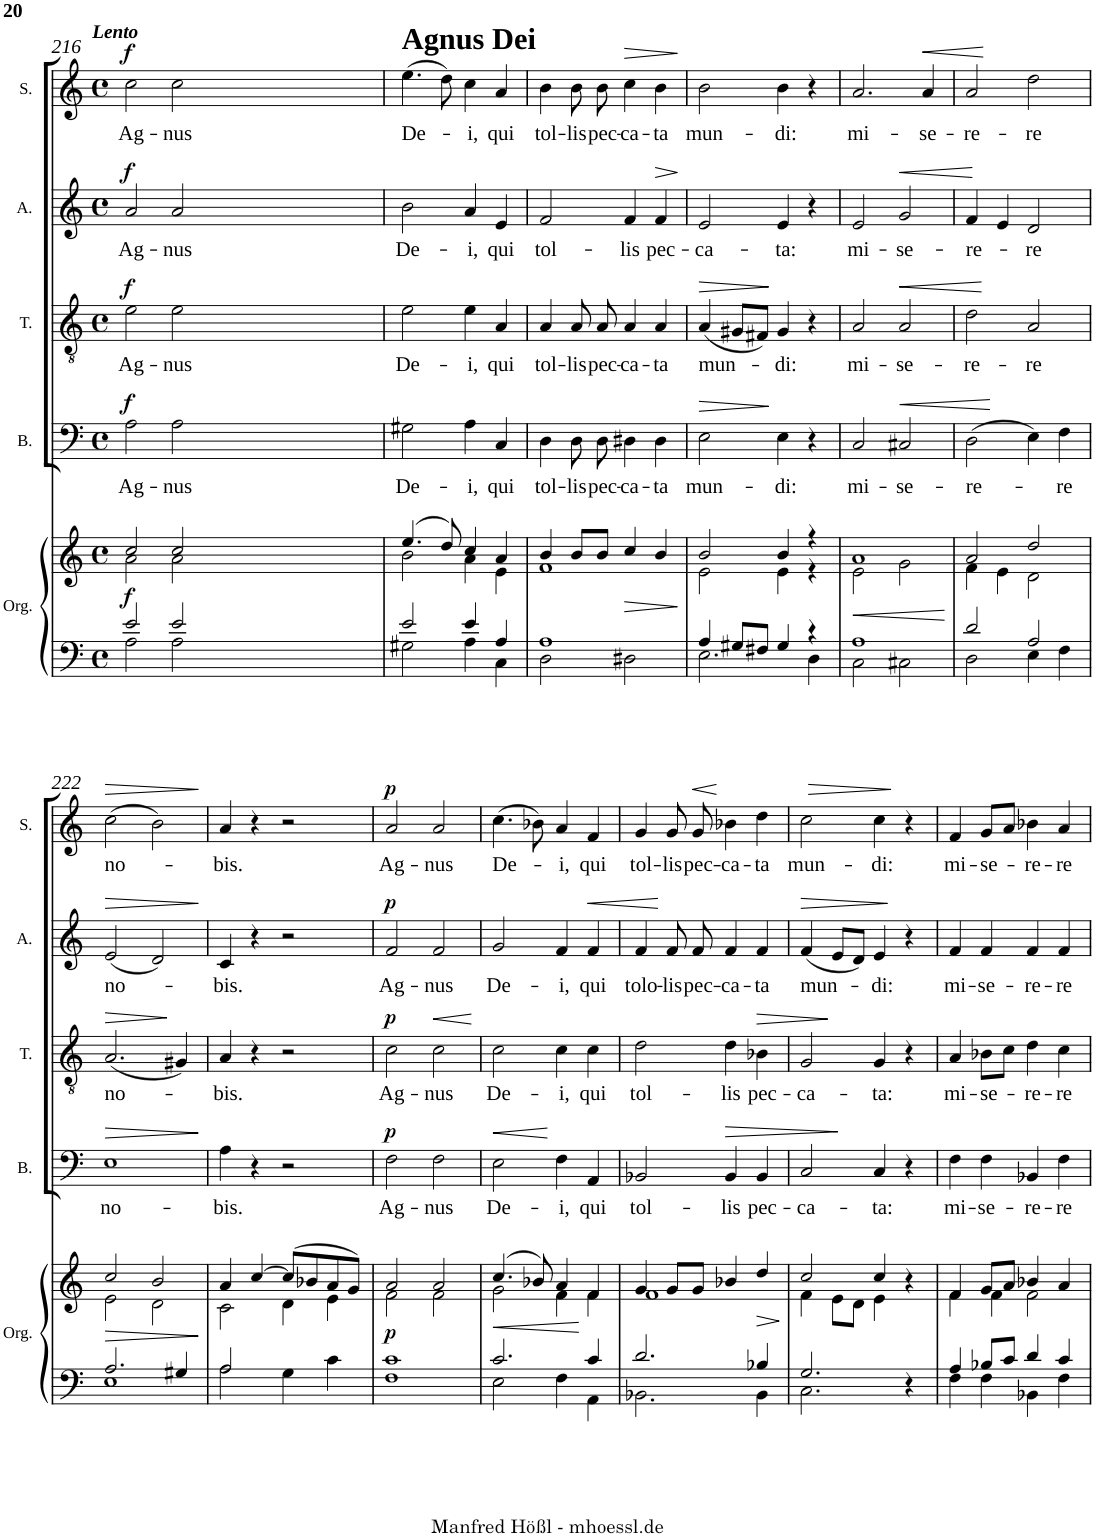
**kern	**kern	**dynam	**kern	**text	**dynam	**kern	**text	**dynam	**kern	**text	**dynam	**kern	**text	**dynam
*part5	*part5	*part5	*part4	*part4	*part4	*part3	*part3	*part3	*part2	*part2	*part2	*part1	*part1	*part1
*staff6	*staff5	*staff5/6	*staff4	*staff4	*staff4	*staff3	*staff3	*staff3	*staff2	*staff2	*staff2	*staff1	*staff1	*staff1
*I"Organ	*	*	*I"Bass	*	*	*I"Tenor	*	*	*I"Alto	*	*	*I"Soprano	*	*
*I'Org.	*	*	*I'B.	*	*	*I'T.	*	*	*I'A.	*	*	*I'S.	*	*
!!LO:PB:g=z
*clefF4	*clefG2	*	*clefF4	*	*	*clefGv2	*	*	*clefG2	*	*	*clefG2	*	*
*k[]	*k[]	*	*k[]	*	*	*k[]	*	*	*k[]	*	*	*k[]	*	*
*C:	*C:	*	*C:	*	*	*C:	*	*	*C:	*	*	*C:	*	*
*M4/4	*M4/4	*	*M4/4	*	*	*M4/4	*	*	*M4/4	*	*	*M4/4	*	*
*met(c)	*met(c)	*	*met(c)	*	*	*met(c)	*	*	*met(c)	*	*	*met(c)	*	*
=216	=216	=216	=216	=216	=216	=216	=216	=216	=216	=216	=216	=216	=216	=216
*^	*^	*	*	*	*	*	*	*	*	*	*	*	*	*
!	!	!	!	!	!	!	!	!	!	!	!	!	!	!LO:TX:a:Bi:t=Lento	!	!
!	!	!	!	!LO:DY:b	!	!LO:LY:b	!LO:DY:a	!	!LO:LY:b	!LO:DY:a	!	!LO:LY:b	!LO:DY:a	!	!LO:LY:b	!LO:DY:a
2e/	2A\	2cc/	2a\	f	2A\	Ag-	f	2e\	Ag-	f	2a/	Ag-	f	2cc\	Ag-	f
!	!	!	!	!	!	!LO:LY:b	!	!	!LO:LY:b	!	!	!LO:LY:b	!	!	!LO:LY:b	!
2e/	2A\	2cc/	2a\	.	2A\	-nus	.	2e\	-nus	.	2a/	-nus	.	2cc\	-nus	.
0ryy	0ryy	0ryy	0ryy	.	0ryy	.	.	0ryy	.	.	0ryy	.	.	16ryy	.	.
1ryy	1ryy	1ryy	1ryy	.	1ryy	.	.	1ryy	.	.	1ryy	.	.	.	.	.
2ryy	2ryy	2ryy	2ryy	.	2ryy	.	.	2ryy	.	.	2ryy	.	.	.	.	.
16ryy	16ryy	16ryy	16ryy	.	16ryy	.	.	16ryy	.	.	16ryy	.	.	.	.	.
!	!	!	!	!	!	!	!	!	!	!	!	!	!	!LO:TX:a:B:t=Agnus Dei	!	!
=217	=217	=217	=217	=217	=217	=217	=217	=217	=217	=217	=217	=217	=217	=217	=217	=217
!	!	!	!	!	!	!LO:LY:b	!	!	!LO:LY:b	!	!	!LO:LY:b	!	!	!LO:LY:b	!
2e/	2G#X\	(4.ee/	2b\	.	2G#X\	De-	.	2e\	De-	.	2b\	De-	.	(>4.ee\	De-	.
.	.	8dd/)	.	.	.	.	.	.	.	.	.	.	.	8dd\)	.	.
!	!	!	!	!	!	!LO:LY:b	!	!	!LO:LY:b	!	!	!LO:LY:b	!	!	!LO:LY:b	!
4e/	4A\	4cc/	4a\	.	4A\	-i,	.	4e\	-i,	.	4a/	-i,	.	4cc\	-i,	.
!	!	!	!	!	!	!LO:LY:b	!	!	!LO:LY:b	!	!	!LO:LY:b	!	!	!LO:LY:b	!
4A/	4C\	4a/	4e\	.	4C/	qui	.	4A/	qui	.	4e/	qui	.	4a/	qui	.
=218	=218	=218	=218	=218	=218	=218	=218	=218	=218	=218	=218	=218	=218	=218	=218	=218
!	!	!	!	!	!	!LO:LY:b	!	!	!LO:LY:b	!	!	!LO:LY:b	!	!	!LO:LY:b	!
1A	2D\	4b/	1f	.	4D\	tol-	.	4A/	tol-	.	2f/	tol-	.	4b\	tol-	.
!	!	!	!	!	!	!LO:LY:b	!	!	!LO:LY:b	!	!	!	!	!	!LO:LY:b	!
.	.	8b/L	.	.	8D\L	-lis	.	8A/	-lis	.	.	.	.	8b\	-lis	.
!	!	!	!	!	!	!LO:LY:b	!	!	!LO:LY:b	!	!	!	!	!	!LO:LY:b	!
.	.	8b/J	.	.	8D\J	pec-	.	8A/	pec-	.	.	.	.	8b\	pec-	.
!	!	!	!	!LO:HP:b	!	!LO:LY:b	!	!	!LO:LY:b	!	!	!LO:LY:b	!	!	!LO:LY:b	!LO:HP:b
.	2D#X\	4cc/	.	>	4D#X\	-ca-	.	4A/	-ca-	.	4f/	-lis	.	4cc\	-ca-	>
!	!	!	!	!	!	!LO:LY:b	!	!	!LO:LY:b	!	!	!LO:LY:b	!LO:HP:b	!	!LO:LY:b	!
.	.	4b/	.	.	4D#\	-ta	.	4A/	-ta	.	4f/	pec-	>	4b\	-ta	.
=219	=219	=219	=219	=219	=219	=219	=219	=219	=219	=219	=219	=219	=219	=219	=219	=219
!	!	!	!	!	!	!LO:LY:b	!LO:HP:b	!	!LO:LY:b	!LO:HP:b	!	!LO:LY:b	!	!	!LO:LY:b	!
4A/	2.E\	2b/	2e\	.	2E\	mun-	>	(<4A/	mun-	>	2e/	-ca-	.	2b\	mun-	.
8G#X/L	.	.	.	.	.	.	.	8G#X/L	.	.	.	.	.	.	.	.
8F#X/J	.	.	.	.	.	.	.	8F#X/J)	.	.	.	.	.	.	.	.
!	!	!	!	!	!	!LO:LY:b	!	!	!LO:LY:b	!	!	!LO:LY:b	!	!	!LO:LY:b	!
4G#/	.	4b/	4e\	.	4E\	-di:	.	4G#/	-di:	.	4e/	-ta:	.	4b\	-di:	.
4r	4D\	4r	4r	.	4r	.	.	4r	.	.	4r	.	.	4r	.	.
=220	=220	=220	=220	=220	=220	=220	=220	=220	=220	=220	=220	=220	=220	=220	=220	=220
!	!	!	!	!LO:HP:b	!	!LO:LY:b	!	!	!LO:LY:b	!	!	!LO:LY:b	!	!	!LO:LY:b	!
1A	2C\	1a	2e\	<	2C/	mi-	.	2A/	mi-	.	2e/	mi-	.	2.a/	mi-	.
!	!	!	!	!	!	!LO:LY:b	!LO:HP:b	!	!LO:LY:b	!LO:HP:b	!	!LO:LY:b	!LO:HP:b	!	!	!
.	2C#X\	.	2g\	.	2C#X/	-se-	<	2A/	-se-	<	2g/	-se-	<	.	.	.
!	!	!	!	!	!	!	!	!	!	!	!	!	!	!	!LO:LY:b	!LO:HP:b
.	.	.	.	.	.	.	.	.	.	.	.	.	.	4a/	-se-	<
*v	*v	*	*	*	*	*	*	*	*	*	*	*	*	*	*	*
*	*v	*v	*	*	*	*	*	*	*	*	*	*	*	*	*
.	.	]	.	.	.	.	.	.	.	.	.	.	.	.
=221	=221	=221	=221	=221	=221	=221	=221	=221	=221	=221	=221	=221	=221	=221
*^	*^	*	*	*	*	*	*	*	*	*	*	*	*	*
!	!	!	!	!	!	!LO:LY:b	!	!	!LO:LY:b	!	!	!LO:LY:b	!	!	!LO:LY:b	!
2d/	2D\	2a/	4f\	.	(>2D\	-re-	.	2d\	-re-	.	4f/	-re-	.	2a/	-re-	.
.	.	.	4e\	.	.	.	.	.	.	.	4e/	.	]	.	.	.
!	!	!	!	!	!	!	!	!	!LO:LY:b	!	!	!LO:LY:b	!	!	!LO:LY:b	!
2A/	4E\	2dd/	2d\	.	4E\)	.	]	2A/	-re	]	2d/	-re	.	2dd\	-re	]
!	!	!	!	!	!	!LO:LY:b	!	!	!	!	!	!	!	!	!	!
.	4F\	.	.	.	4F\	-re	.	.	.	.	.	.	.	.	.	.
!!LO:LB:g=z
=222	=222	=222	=222	=222	=222	=222	=222	=222	=222	=222	=222	=222	=222	=222	=222	=222
!	!	!	!	!LO:HP:b	!	!LO:LY:b	!LO:HP:b	!	!LO:LY:b	!LO:HP:b	!	!LO:LY:b	!LO:HP:b	!	!LO:LY:b	!LO:HP:b
2.A/	1E	2cc/	2e\	>	1E	no-	>	(<2.A/	no-	>	(<2e/	no-	>	(>2cc\	no-	>
.	.	2b/	2d\	.	.	.	.	.	.	.	2d/)	.	.	2b\)	.	.
4G#X/	.	.	.	.	.	.	.	4G#X/)	.	[	.	.	.	.	.	.
*v	*v	*	*	*	*	*	*	*	*	*	*	*	*	*	*	*
*	*v	*v	*	*	*	*	*	*	*	*	*	*	*	*	*
.	.	[	.	.	[	.	.	.	.	.	[	.	.	[
=223	=223	=223	=223	=223	=223	=223	=223	=223	=223	=223	=223	=223	=223	=223
*^	*^	*	*	*	*	*	*	*	*	*	*	*	*	*
!	!	!	!	!	!	!LO:LY:b	!	!	!LO:LY:b	!	!	!LO:LY:b	!	!	!LO:LY:b	!
2A/	2A\	4a/	2c\	.	4A\	-bis.	.	4A/	-bis.	.	4c/	-bis.	.	4a/	-bis.	.
.	.	[>4cc/	.	.	4r	.	.	4r	.	.	4r	.	.	4r	.	.
2ryy	4G\	(>8cc/L]	4d\	.	2r	.	.	2r	.	.	2r	.	.	2r	.	.
.	.	8b-X/	.	.	.	.	.	.	.	.	.	.	.	.	.	.
.	4c\	8a/	4e\	.	.	.	.	.	.	.	.	.	.	.	.	.
.	.	8g/J)	.	.	.	.	.	.	.	.	.	.	.	.	.	.
=224	=224	=224	=224	=224	=224	=224	=224	=224	=224	=224	=224	=224	=224	=224	=224	=224
!	!	!	!	!LO:DY:b	!	!LO:LY:b	!LO:DY:a	!	!LO:LY:b	!LO:DY:a	!	!LO:LY:b	!LO:DY:a	!	!LO:LY:b	!LO:DY:a
1c	1F	2a/	2f\	p	2F\	Ag-	p	2c\	Ag-	p	2f/	Ag-	p	2a/	Ag-	p
!	!	!	!	!	!	!LO:LY:b	!	!	!LO:LY:b	!LO:HP:b	!	!LO:LY:b	!	!	!LO:LY:b	!
.	.	2a/	2f\	.	2F\	-nus	.	2c\	-nus	<	2f/	-nus	.	2a/	-nus	.
*v	*v	*	*	*	*	*	*	*	*	*	*	*	*	*	*	*
*	*v	*v	*	*	*	*	*	*	*	*	*	*	*	*	*
.	.	.	.	.	.	.	.	]	.	.	.	.	.	.
=225	=225	=225	=225	=225	=225	=225	=225	=225	=225	=225	=225	=225	=225	=225
*^	*	*	*	*	*	*	*	*	*	*	*	*	*	*
!	!	!	!LO:HP:b	!	!LO:LY:b	!LO:HP:b	!	!LO:LY:b	!	!	!LO:LY:b	!	!	!LO:LY:b	!
*	*	*^	*	*	*	*	*	*	*	*	*	*	*	*	*
2.c/	2E\	(4.cc/	2g\	<	2E\	De-	<	2c\	De-	.	2g/	De-	.	(>4.cc\	De-	.
.	.	8b-X/)	.	.	.	.	.	.	.	.	.	.	.	8b-X\)	.	.
!	!	!	!	!	!	!LO:LY:b	!	!	!LO:LY:b	!	!	!LO:LY:b	!	!	!LO:LY:b	!
.	4F\	4a/	4f\	.	4F\	-i,	]	4c\	-i,	.	4f/	-i,	.	4a/	-i,	.
!	!	!	!	!	!	!LO:LY:b	!	!	!LO:LY:b	!	!	!LO:LY:b	!LO:HP:b	!	!LO:LY:b	!
4c/	4AA\	4f/	4f\	]	4AA/	qui	.	4c\	qui	.	4f/	qui	<	4f/	qui	.
=226	=226	=226	=226	=226	=226	=226	=226	=226	=226	=226	=226	=226	=226	=226	=226	=226
!	!	!	!	!	!	!LO:LY:b	!	!	!LO:LY:b	!	!	!LO:LY:b	!	!	!LO:LY:b	!
2.d/	2.BB-X\	4g/	1f	.	2BB-X/	tol-	.	2d\	tol-	.	4f/	tolo-	.	4g/	tol-	.
!	!	!	!	!	!	!	!	!	!	!	!	!LO:LY:b	!	!	!LO:LY:b	!
.	.	8g/L	.	.	.	.	.	.	.	.	8f/	-lis	]	8g/	-lis	.
!	!	!	!	!	!	!	!	!	!	!	!	!LO:LY:b	!	!	!LO:LY:b	!LO:HP:b
.	.	8g/J	.	.	.	.	.	.	.	.	8f/	pec-	.	8g/	pec-	<
!	!	!	!	!	!	!LO:LY:b	!	!	!LO:LY:b	!	!	!LO:LY:b	!	!	!LO:LY:b	!
.	.	4b-X/	.	.	4BB-/	-lis	.	4d\	-lis	.	4f/	-ca-	.	4b-X\	-ca-	]
!	!	!	!	!	!	!LO:LY:b	!	!	!LO:LY:b	!	!	!LO:LY:b	!	!	!LO:LY:b	!
4B-X/	4BB-\	4dd/	.	.	4BB-/	pec-	.	4B-X\	pec-	.	4f/	-ta	.	4dd\	-ta	.
*v	*v	*	*	*	*	*	*	*	*	*	*	*	*	*	*	*
*	*v	*v	*	*	*	*	*	*	*	*	*	*	*	*	*
.	.	[	.	.	.	.	.	.	.	.	.	.	.	.
=227	=227	=227	=227	=227	=227	=227	=227	=227	=227	=227	=227	=227	=227	=227
*^	*^	*	*	*	*	*	*	*	*	*	*	*	*	*
!	!	!	!	!	!	!LO:LY:b	!	!	!LO:LY:b	!	!	!LO:LY:b	!	!	!LO:LY:b	!
2.G/	2.C\	2cc/	4f\	.	2C/	-ca-	.	2G/	-ca-	.	(<4f/	mun-	.	2cc\	mun-	.
.	.	.	8e\L	.	.	.	.	.	.	.	8e/L	.	.	.	.	.
.	.	.	8d\J	.	.	.	.	.	.	.	8d/J)	.	.	.	.	.
!	!	!	!	!	!	!LO:LY:b	!	!	!LO:LY:b	!	!	!LO:LY:b	!	!	!LO:LY:b	!
.	.	4cc/	4e\	.	4C/	-ta:	[	4G/	-ta:	[	4e/	-di:	.	4cc\	-di:	.
4r	4ryy	4r	4ryy	.	4r	.	.	4r	.	.	4r	.	[	4r	.	[
=228	=228	=228	=228	=228	=228	=228	=228	=228	=228	=228	=228	=228	=228	=228	=228	=228
!	!	!	!	!	!	!LO:LY:b	!	!	!LO:LY:b	!	!	!LO:LY:b	!	!	!LO:LY:b	!
4A/	4F\	4f/	4f\	.	4F\	mi-	.	4A/	mi-	.	4f/	mi-	.	4f/	mi-	.
!	!	!	!	!	!	!LO:LY:b	!	!	!LO:LY:b	!	!	!LO:LY:b	!	!	!LO:LY:b	!
8B-X/L	4F\	8g/L	4f\	.	4F\	-se-	.	8B-X\L	-se-	.	4f/	-se-	.	8g/L	-se-	.
8c/J	.	8a/J	.	.	.	.	.	8c\J	.	.	.	.	.	8a/J	.	.
!	!	!	!	!	!	!LO:LY:b	!	!	!LO:LY:b	!	!	!LO:LY:b	!	!	!LO:LY:b	!
4d/	4BB-X\	4b-X/	2f\	.	4BB-X/	-re-	.	4d\	-re-	.	4f/	-re-	.	4b-X\	-re-	.
!	!	!	!	!	!	!LO:LY:b	!	!	!LO:LY:b	!	!	!LO:LY:b	!	!	!LO:LY:b	!
4c/	4F\	4a/	.	.	4F\	-re	.	4c\	-re	.	4f/	-re	.	4a/	-re	.
*v	*v	*	*	*	*	*	*	*	*	*	*	*	*	*	*	*
*	*v	*v	*	*	*	*	*	*	*	*	*	*	*	*	*
=	=	=	=	=	=	=	=	=	=	=	=	=	=	=
*-	*-	*-	*-	*-	*-	*-	*-	*-	*-	*-	*-	*-	*-	*-
